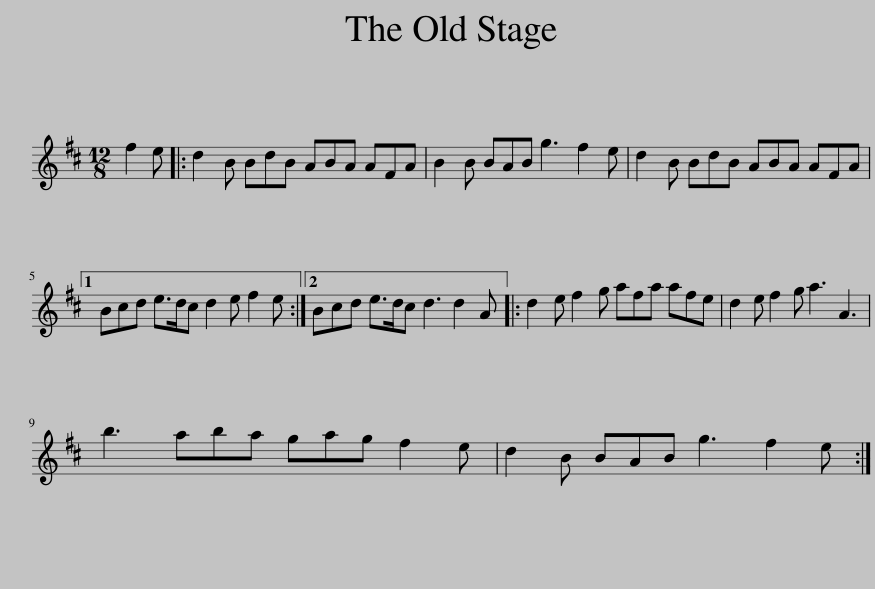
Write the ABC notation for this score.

X:1
L:1/8
M:12/8
I:linebreak $
K:D
V:1 treble
V:1
 f2 e |: d2 B BdB ABA AFA | B2 B BAB g3 f2 e | d2 B BdB ABA AFA |1$ Bcd e>dc d2 e f2 e :|2 %5
 Bcd e>dc d3 d2 A |: d2 e f2 g afa afe | d2 e f2 g a3 A3 |$ b3 aba gag f2 e | d2 B BAB g3 f2 e :| %10
